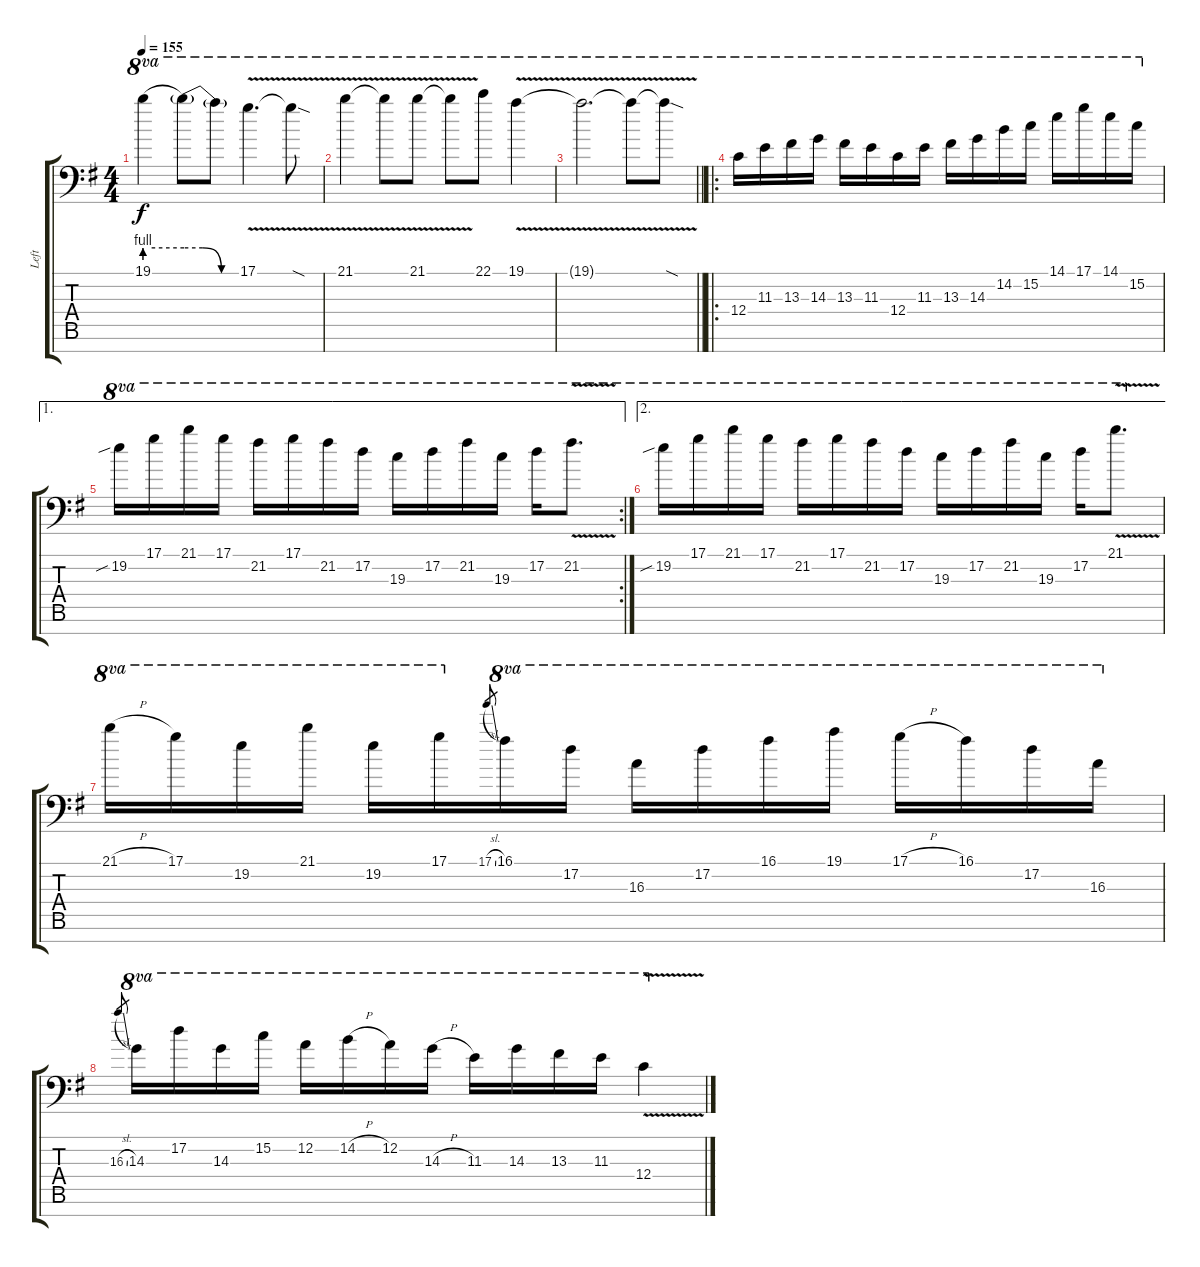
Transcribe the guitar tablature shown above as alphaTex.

\track ("Left" "Left") {instrument distortionguitar}
\staff {score tabs}
\tuning (D4 A3 F3 C3 G2 D2 A1) {hide}
\ts (4 4)
\tempo 155
\clef f4
\ks g
19.1{be (hold 0 4 60 4) t}.4{ot 8va dy f} 19.1{be (custom 0 4 20 4 40 0 60 0) t}.8{ot 8va} 19.1{t}.8{ot 8va} 17.1{v}.4{d ot 8va} 17.1{sod t}.8{ot 8va} |
21.1{v}.4{ot 8va} 21.1{v t}.8{ot 8va} 21.1{v}.8{ot 8va} 21.1{v t}.8{ot 8va} 22.1.8{ot 8va} 19.1{v}.4{ot 8va} |
\barLineRight lightlight
19.1{v t}.2{d ot 8va} 19.1{v t}.8{ot 8va} 19.1{sod t}.8{ot 8va} |
\ro
12.4.16{ot 8va} 11.3.16{ot 8va} 13.3.16{ot 8va} 14.3.16{ot 8va} 13.3.16{ot 8va} 11.3.16{ot 8va} 12.4.16{ot 8va} 11.3.16{ot 8va} 13.3.16{ot 8va} 14.3.16{ot 8va} 14.2.16{ot 8va} 15.2.16{ot 8va} 14.1.16{ot 8va} 17.1.16{ot 8va} 14.1.16{ot 8va} 15.2.16{ot 8va} |
\ae 1
\rc 2
19.2{sib}.16{ot 8va} 17.1.16{ot 8va} 21.1.16{ot 8va} 17.1.16{ot 8va} 21.2.16{ot 8va} 17.1.16{ot 8va} 21.2.16{ot 8va} 17.2.16{ot 8va} 19.3.16{ot 8va} 17.2.16{ot 8va} 21.2.16{ot 8va} 19.3.16{ot 8va} 17.2.16{ot 8va} 21.2{v}.8{d ot 8va} |
\ae 2
19.2{sib}.16{ot 8va} 17.1.16{ot 8va} 21.1.16{ot 8va} 17.1.16{ot 8va} 21.2.16{ot 8va} 17.1.16{ot 8va} 21.2.16{ot 8va} 17.2.16{ot 8va} 19.3.16{ot 8va} 17.2.16{ot 8va} 21.2.16{ot 8va} 19.3.16{ot 8va} 17.2.16{ot 8va} 21.1{v}.8{d ot 8va} |
21.1{h}.16{ot 8va} 17.1.16{ot 8va} 19.2.16{ot 8va} 21.1.16{ot 8va} 19.2.16{ot 8va} 17.1.16{ot 8va} 17.1{sl}.8{gr} 16.1.16{ot 8va} 17.2.16{ot 8va} 16.3.16{ot 8va} 17.2.16{ot 8va} 16.1.16{ot 8va} 19.1.16{ot 8va} 17.1{h}.16{ot 8va} 16.1.16{ot 8va} 17.2.16{ot 8va} 16.3.16{ot 8va} |
16.3{sl}.8{gr} 14.3.16{ot 8va} 17.2.16{ot 8va} 14.3.16{ot 8va} 15.2.16{ot 8va} 12.2.16{ot 8va} 14.2{h}.16{ot 8va} 12.2.16{ot 8va} 14.3{h}.16{ot 8va} 11.3.16{ot 8va} 14.3.16{ot 8va} 13.3.16{ot 8va} 11.3.16{ot 8va} 12.4{v}.4{ot 8va}
